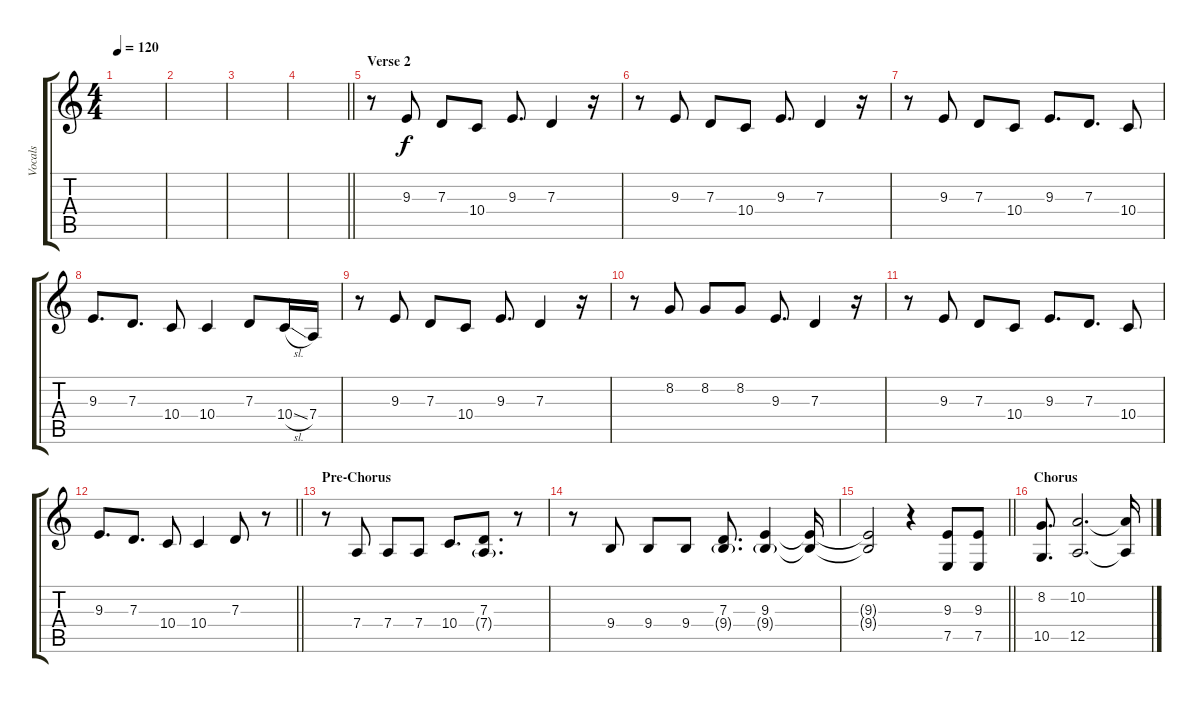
\track ("Vocals" "Vocals") {instrument synthvoice}
\staff {score tabs}
\tuning (E4 B3 G3 D3 A2 E2) {hide}
\ts (4 4)
\tempo 120
\clef g2
\ks c
|
|
|
\barLineRight lightlight
|
\section ("" "Verse 2")
r.8 9.3.8 7.3.8 10.4.8 9.3.8{d} 7.3.4 r.16 |
r.8 9.3.8 7.3.8 10.4.8 9.3.8{d} 7.3.4 r.16 |
r.8 9.3.8 7.3.8 10.4.8 9.3.8{d} 7.3.8{d} 10.4.8 |
9.3.8{d} 7.3.8{d} 10.4.8 10.4.4 7.3.8 10.4{sl}.16 7.4.16 |
r.8 9.3.8 7.3.8 10.4.8 9.3.8{d} 7.3.4 r.16 |
r.8 8.2.8 8.2.8 8.2.8 9.3.8{d} 7.3.4 r.16 |
r.8 9.3.8 7.3.8 10.4.8 9.3.8{d} 7.3.8{d} 10.4.8 |
\barLineRight lightlight
9.3.8{d} 7.3.8{d} 10.4.8 10.4.4 7.3.8 r.8 |
\section ("" "Pre-Chorus")
r.8 7.4.8 7.4.8 7.4.8 10.4.8{d} (7.3 7.4{g}).8{d} r.8 |
r.8 9.4.8 9.4.8 9.4.8 (7.3 9.4{g}).8{d} (9.3 9.4{g}).4 (9.3{t} 9.4{t}).16 |
\barLineRight lightlight
(9.3{t} 9.4{t}).2 r.4 (9.3 7.5).8 (9.3 7.5).8 |
\section ("" "Chorus")
(8.2 10.5).8{d} (10.2 12.5).2{d} (10.2{t} 12.5{t}).16
